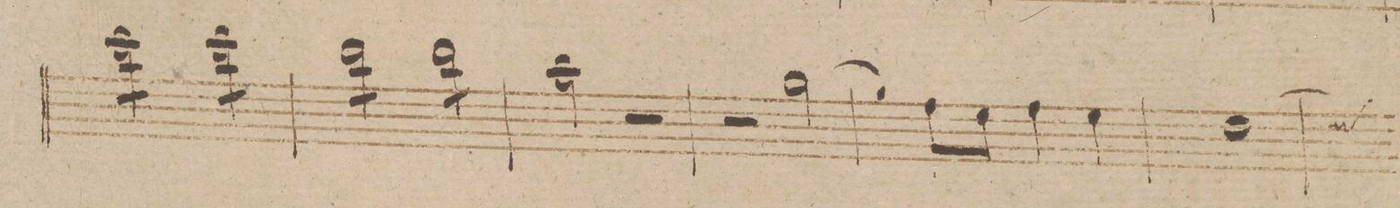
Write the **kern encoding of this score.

**kern	**dynam
*I"Violino 1mo	*
*clefG2	*
*k[b-]	*
*met(c|)	*
*M2/2	*
8ccc\L	.
8ccc\	.
8ccc\	.
8ccc\J	.
8ccc\L	.
8ccc\	.
8ccc\	.
8ccc\J	.
=54	=54
8bb-\L	.
8bb-\	.
8bb-\	.
8bb-\J	.
8bb-\L	.
8bb-\	.
8bb-\	.
8bb-\J	.
*Xtremolo	*
=55	=55
2aa\	.
2r	.
=56	=56
2r	.
[2gg\	.
=57	=57
4gg\]	.
8ff\L	.
8ee\J	.
4ff\	.
4ee\	.
=58	=58
[1dd	.
*custos:ee	*
=59	=59
*-	*-
